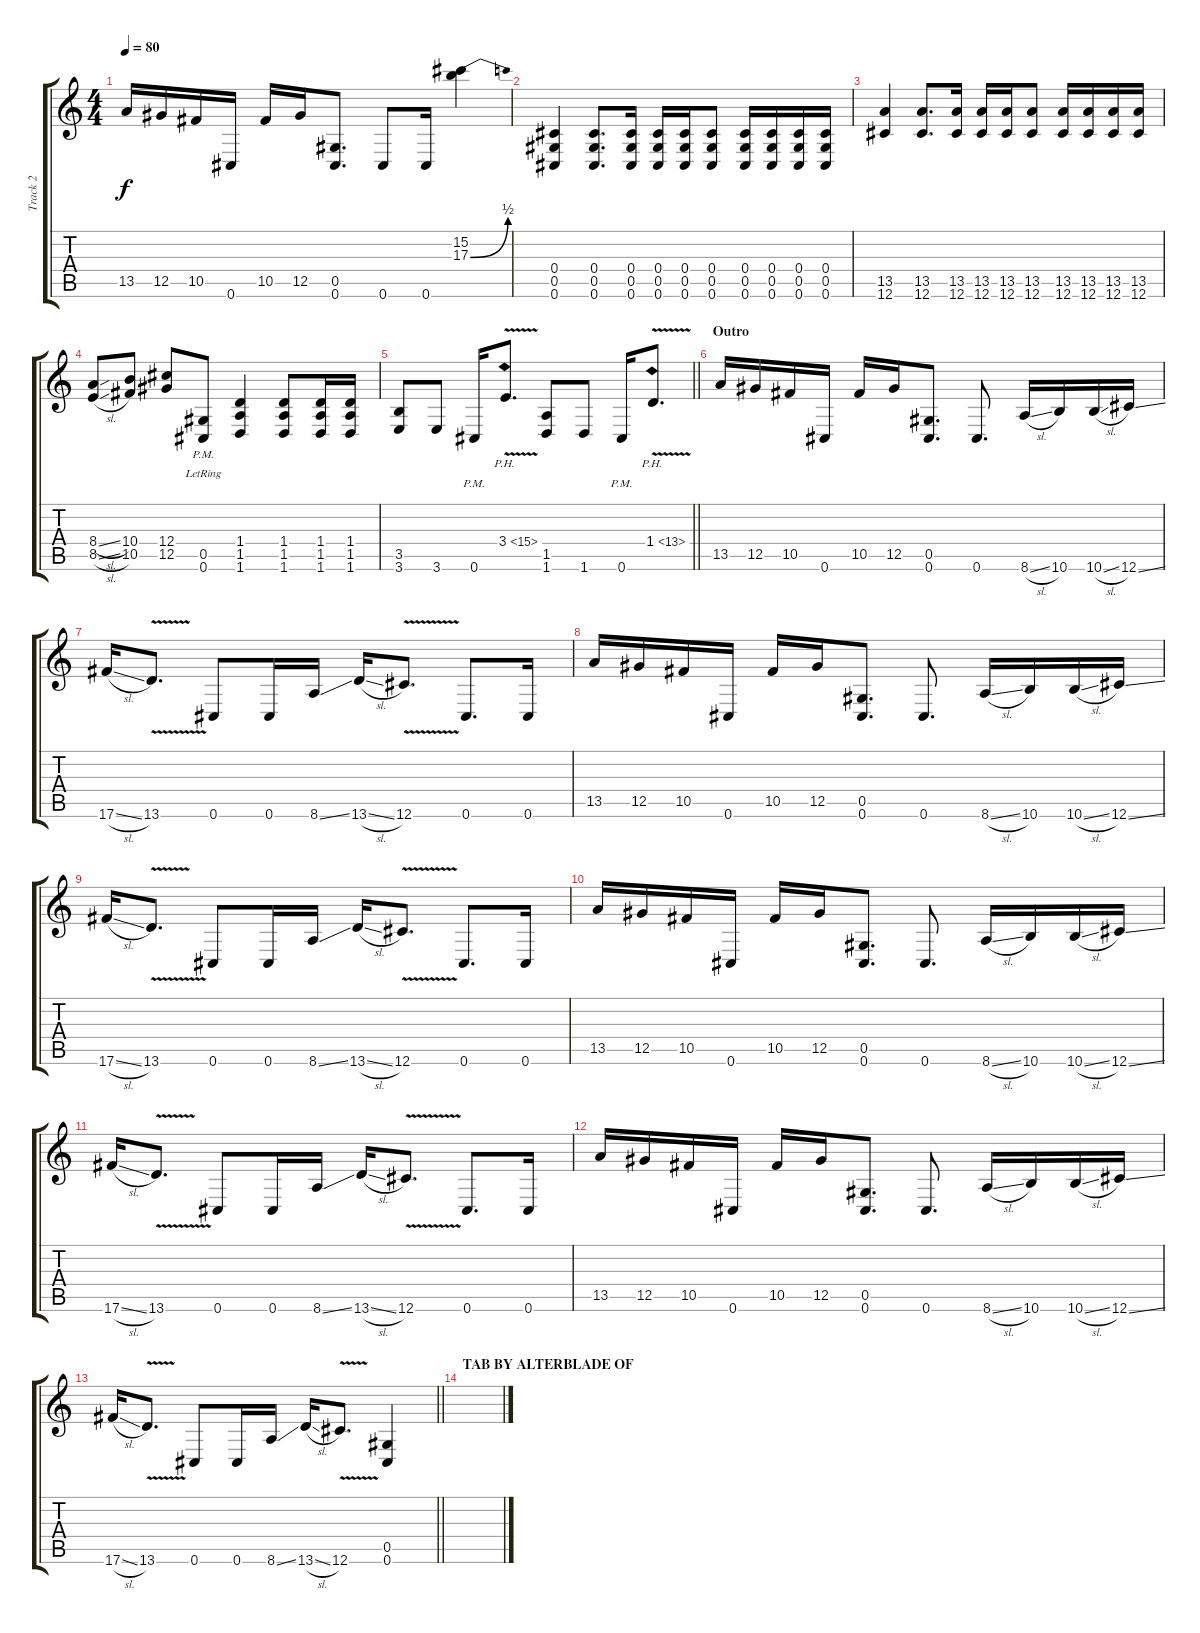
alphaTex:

\track ("Track 2" "Track 2") {instrument distortionguitar}
\staff {score tabs}
\tuning (Eb4 Bb3 Gb3 Db3 Ab2 Db2) {hide}
\ts (4 4)
\tempo 80
\clef g2
\ks c
13.5.16{dy f} 12.5.16 10.5.16 0.6.16 10.5.16 12.5.16 (0.5 0.6).8{d} 0.6.8 0.6.16 (15.2 17.3{be (bend 0 0 60 2)}).4 |
(0.4 0.5 0.6).4 (0.4 0.5 0.6).8{d} (0.4 0.5 0.6).16 (0.4 0.5 0.6).16 (0.4 0.5 0.6).16 (0.4 0.5 0.6).8 (0.4 0.5 0.6).16 (0.4 0.5 0.6).16 (0.4 0.5 0.6).16 (0.4 0.5 0.6).16 |
(13.5 12.6).4 (13.5 12.6).8{d} (13.5 12.6).16 (13.5 12.6).16 (13.5 12.6).16 (13.5 12.6).8 (13.5 12.6).16 (13.5 12.6).16 (13.5 12.6).16 (13.5 12.6).16 |
(8.4{sl} 8.5{sl}).8 (10.4 10.5).8 (12.4 12.5).8 (0.5{pm lr} 0.6{pm lr}).8 (1.4 1.5 1.6).4 (1.4 1.5 1.6).8 (1.4 1.5 1.6).16 (1.4 1.5 1.6).16 |
\barLineRight lightlight
(3.5 3.6).8 3.6.8 0.6{pm}.16 3.4{ph 12 v}.8{d} (1.5 1.6).8 1.6.8 0.6{pm}.16 1.4{ph 12 v}.8{d} |
\section ("" "Outro")
13.5.16 12.5.16 10.5.16 0.6.16 10.5.16 12.5.16 (0.5 0.6).8{d} 0.6.8{d} 8.6{sl}.16 10.6.16 10.6{sl}.16 12.6{ss}.16 |
17.6{sl}.16 13.6{v}.8{d} 0.6.8 0.6.16 8.6{ss}.16 13.6{sl}.16 12.6{v}.8{d} 0.6.8{d} 0.6.16 |
13.5.16 12.5.16 10.5.16 0.6.16 10.5.16 12.5.16 (0.5 0.6).8{d} 0.6.8{d} 8.6{sl}.16 10.6.16 10.6{sl}.16 12.6{ss}.16 |
17.6{sl}.16 13.6{v}.8{d} 0.6.8 0.6.16 8.6{ss}.16 13.6{sl}.16 12.6{v}.8{d} 0.6.8{d} 0.6.16 |
13.5.16 12.5.16 10.5.16 0.6.16 10.5.16 12.5.16 (0.5 0.6).8{d} 0.6.8{d} 8.6{sl}.16 10.6.16 10.6{sl}.16 12.6{ss}.16 |
17.6{sl}.16 13.6{v}.8{d} 0.6.8 0.6.16 8.6{ss}.16 13.6{sl}.16 12.6{v}.8{d} 0.6.8{d} 0.6.16 |
13.5.16 12.5.16 10.5.16 0.6.16 10.5.16 12.5.16 (0.5 0.6).8{d} 0.6.8{d} 8.6{sl}.16 10.6.16 10.6{sl}.16 12.6{ss}.16 |
\barLineRight lightlight
17.6{sl}.16 13.6{v}.8{d} 0.6.8 0.6.16 8.6{ss}.16 13.6{sl}.16 12.6{v}.8{d} (0.5 0.6).4 |
\section ("" "TAB BY ALTERBLADE OF")
